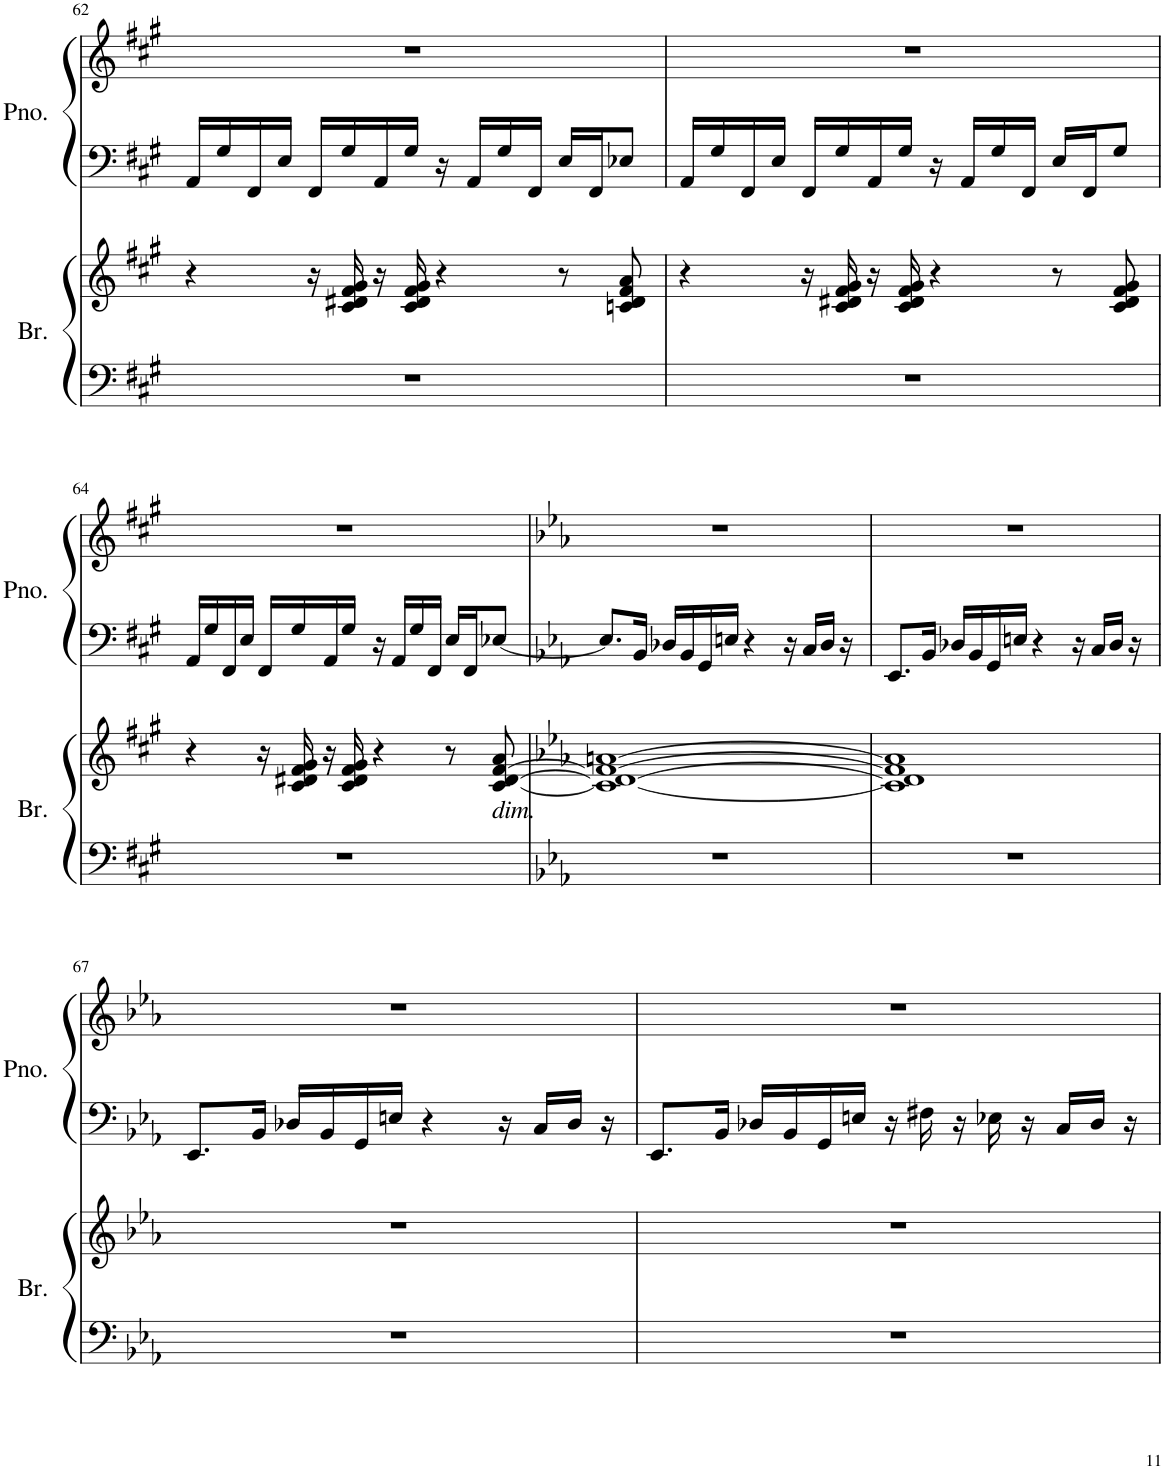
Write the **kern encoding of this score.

**kern	**kern	**kern	**kern
*part2	*part2	*part1	*part1
*staff4	*staff3	*staff2	*staff1
*I"Brass	*	*I"Piano	*
*I'Br.	*	*I'Pno.	*
!!LO:PB:g=z
*clefF4	*clefG2	*clefF4	*clefG2
*k[f#c#g#]	*k[f#c#g#]	*k[f#c#g#]	*k[f#c#g#]
*M4/4	*M4/4	*M4/4	*M4/4
=62	=62	=62	=62
1r	4r	16AA/LL	1r
.	.	16G#/	.
.	.	16FF#/	.
.	.	16E/JJ	.
.	16r	16FF#/LL	.
.	16c#/ 16d#X/ 16f#/ 16g#/	16G#/	.
.	16r	16AA/	.
.	16c#/ 16d#/ 16f#/ 16g#/	16G#/JJ	.
.	4r	16r	.
.	.	16AA/LL	.
.	.	16G#/	.
.	.	16FF#/JJ	.
.	8r	16E/LL	.
.	.	16FF#/J	.
.	8cn/ 8d#/ 8f#/ 8a/	8E-X/J	.
=63	=63	=63	=63
1r	4r	16AA/LL	1r
.	.	16G#/	.
.	.	16FF#/	.
.	.	16E/JJ	.
.	16r	16FF#/LL	.
.	16c#/ 16d#X/ 16f#/ 16g#/	16G#/	.
.	16r	16AA/	.
.	16c#/ 16d#/ 16f#/ 16g#/	16G#/JJ	.
.	4r	16r	.
.	.	16AA/LL	.
.	.	16G#/	.
.	.	16FF#/JJ	.
.	8r	16E/LL	.
.	.	16FF#/J	.
.	8c#/ 8d#/ 8f#/ 8g#/	8G#/J	.
!!LO:LB:g=z
=64	=64	=64	=64
1r	4r	16AA/LL	1r
.	.	16G#/	.
.	.	16FF#/	.
.	.	16E/JJ	.
.	16r	16FF#/LL	.
.	16c#/ 16d#X/ 16f#/ 16g#/	16G#/	.
.	16r	16AA/	.
.	16c#/ 16d#/ 16f#/ 16g#/	16G#/JJ	.
.	4r	16r	.
.	.	16AA/LL	.
.	.	16G#/	.
.	.	16FF#/JJ	.
.	8r	16E/LL	.
.	.	16FF#/J	.
!	!LO:TX:b:i:t=dim.	!	!
.	[8c#/ [8d#/ [8f#/ 8a/	[8E-X/J	.
=65	=65	=65	=65
*k[b-e-a-]	*k[b-e-a-]	*k[b-e-a-]	*k[b-e-a-]
1r	1c#_ 1d#_ 1f#_ [1an	8.E-/L]	1r
.	.	16BB-/Jk	.
.	.	16D-X/LL	.
.	.	16BB-/	.
.	.	16GG/	.
.	.	16En/JJ	.
.	.	4r	.
.	.	16r	.
.	.	16C/LL	.
.	.	16D-/JJ	.
.	.	16r	.
=66	=66	=66	=66
1r	1c#] 1d#] 1f#] 1a]	8.EE-/L	1r
.	.	16BB-/Jk	.
.	.	16D-X/LL	.
.	.	16BB-/	.
.	.	16GG/	.
.	.	16En/JJ	.
.	.	4r	.
.	.	16r	.
.	.	16C/LL	.
.	.	16D-/JJ	.
.	.	16r	.
!!LO:LB:g=z
=67	=67	=67	=67
1r	1r	8.EE-/L	1r
.	.	16BB-/Jk	.
.	.	16D-X/LL	.
.	.	16BB-/	.
.	.	16GG/	.
.	.	16En/JJ	.
.	.	4r	.
.	.	16r	.
.	.	16C/LL	.
.	.	16D-/JJ	.
.	.	16r	.
=68	=68	=68	=68
1r	1r	8.EE-/L	1r
.	.	16BB-/Jk	.
.	.	16D-X/LL	.
.	.	16BB-/	.
.	.	16GG/	.
.	.	16En/JJ	.
.	.	16r	.
.	.	16F#X\	.
.	.	16r	.
.	.	16E-X\	.
.	.	16r	.
.	.	16C/LL	.
.	.	16D-/JJ	.
.	.	16r	.
=	=	=	=
*-	*-	*-	*-
